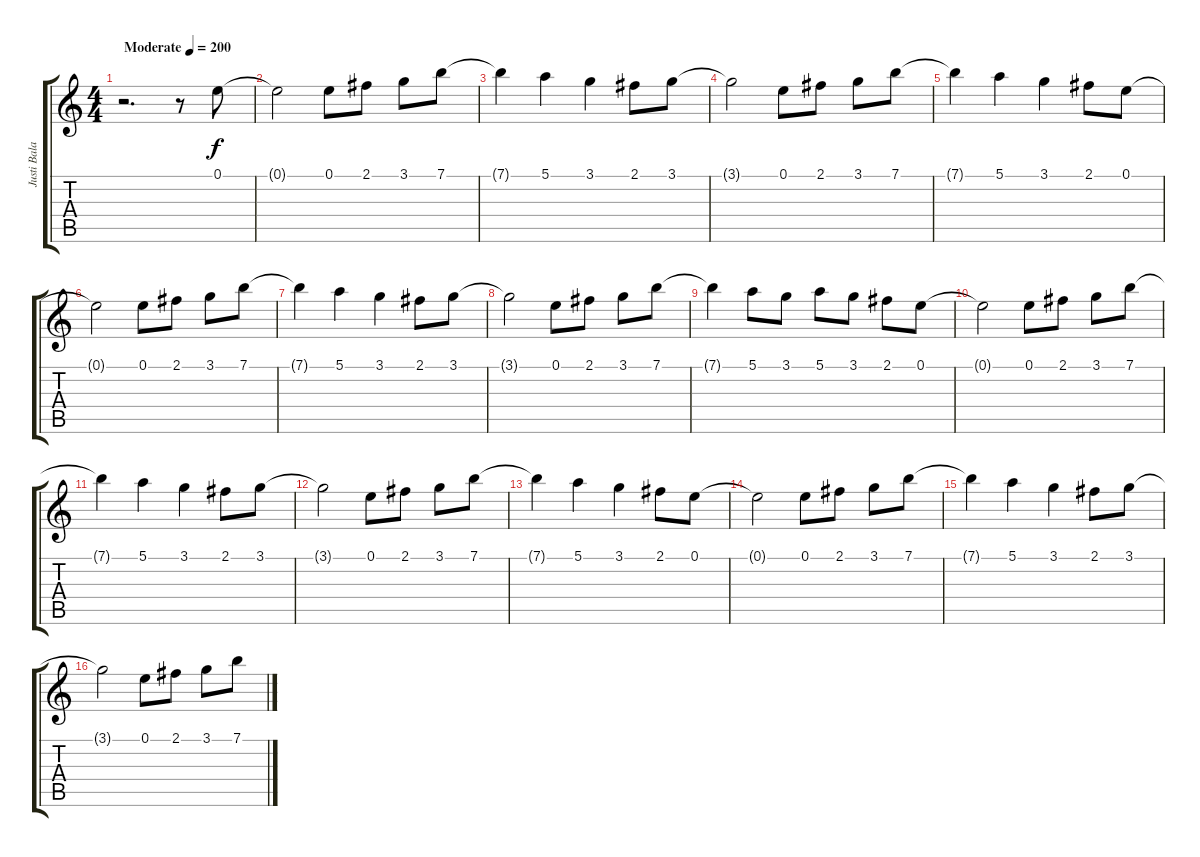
\track ("Justi Bala" "Justi Bala") {instrument overdrivenguitar}
\staff {score tabs}
\tuning (E4 B3 G3 D3 A2 E2) {hide}
\ts (4 4)
\tempo (200 "Moderate")
\clef g2
\ks c
r.2{d dy f instrument overdrivenguitar} r.8 0.1.8 |
0.1{t}.2 0.1.8 2.1.8 3.1.8 7.1.8 |
7.1{t}.4 5.1.4 3.1.4 2.1.8 3.1.8 |
3.1{t}.2 0.1.8 2.1.8 3.1.8 7.1.8 |
7.1{t}.4 5.1.4 3.1.4 2.1.8 0.1.8 |
0.1{t}.2 0.1.8 2.1.8 3.1.8 7.1.8 |
7.1{t}.4 5.1.4 3.1.4 2.1.8 3.1.8 |
3.1{t}.2 0.1.8 2.1.8 3.1.8 7.1.8 |
7.1{t}.4 5.1.8 3.1.8 5.1.8 3.1.8 2.1.8 0.1.8 |
0.1{t}.2 0.1.8 2.1.8 3.1.8 7.1.8 |
7.1{t}.4 5.1.4 3.1.4 2.1.8 3.1.8 |
3.1{t}.2 0.1.8 2.1.8 3.1.8 7.1.8 |
7.1{t}.4 5.1.4 3.1.4 2.1.8 0.1.8 |
0.1{t}.2 0.1.8 2.1.8 3.1.8 7.1.8 |
7.1{t}.4 5.1.4 3.1.4 2.1.8 3.1.8 |
3.1{t}.2 0.1.8 2.1.8 3.1.8 7.1.8
